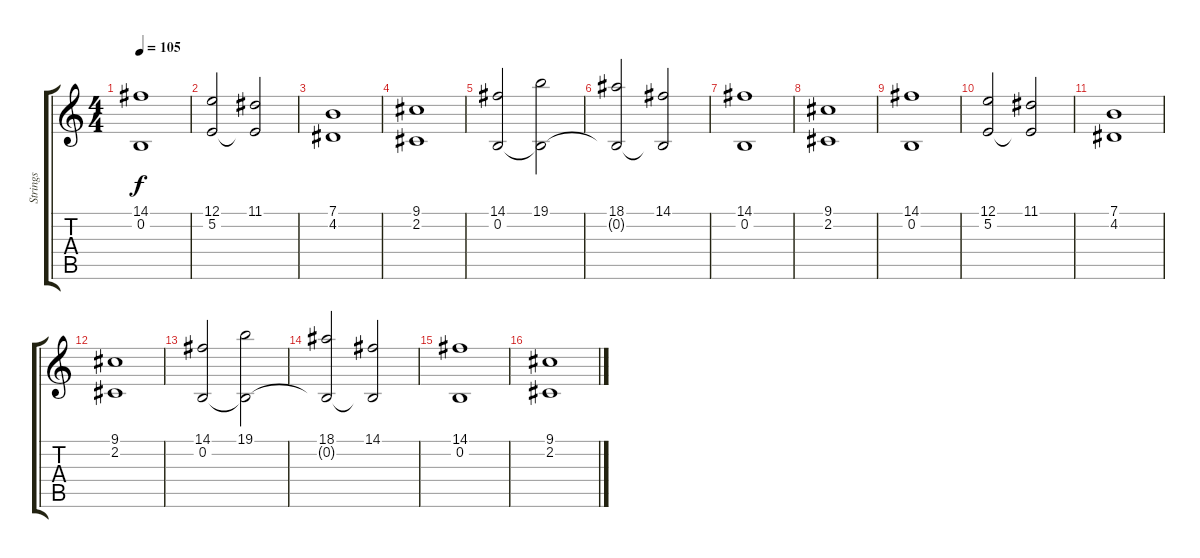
\track ("Strings" "Strings") {instrument synthstrings1}
\staff {score tabs}
\tuning (E4 B3 G3 D3 A2 E2) {hide}
\ts (4 4)
\tempo 105
\clef g2
\ks c
(14.1 0.2).1{dy f} |
(12.1 5.2).2 (11.1 5.2{t}).2 |
(7.1 4.2).1 |
(9.1 2.2).1 |
(14.1 0.2).2 (19.1 0.2{t}).2 |
(18.1 0.2{t}).2 (14.1 0.2{t}).2 |
(14.1 0.2).1 |
(9.1 2.2).1 |
(14.1 0.2).1 |
(12.1 5.2).2 (11.1 5.2{t}).2 |
(7.1 4.2).1 |
(9.1 2.2).1 |
(14.1 0.2).2 (19.1 0.2{t}).2 |
(18.1 0.2{t}).2 (14.1 0.2{t}).2 |
(14.1 0.2).1 |
(9.1 2.2).1
